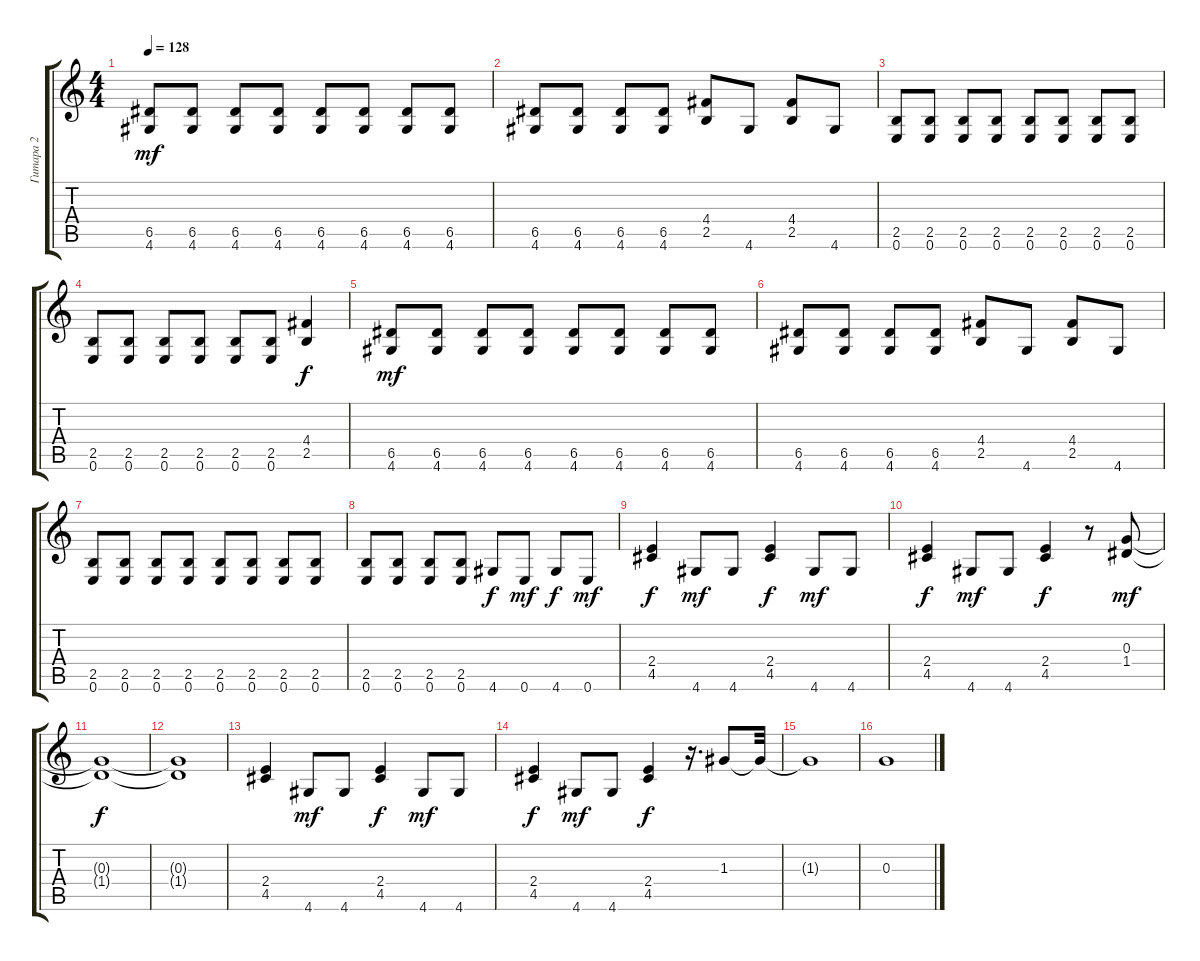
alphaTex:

\track ("Гитара 2" "Гитара 2") {instrument overdrivenguitar}
\staff {score tabs}
\tuning (E4 B3 G3 D3 A2 E2) {hide}
\ts (4 4)
\tempo 128
\clef g2
\ks c
(6.5 4.6).8{dy mf} (6.5 4.6).8 (6.5 4.6).8 (6.5 4.6).8 (6.5 4.6).8 (6.5 4.6).8 (6.5 4.6).8 (6.5 4.6).8 |
(6.5 4.6).8 (6.5 4.6).8 (6.5 4.6).8 (6.5 4.6).8 (4.4 2.5).8 4.6.8 (4.4 2.5).8 4.6.8 |
(2.5 0.6).8 (2.5 0.6).8 (2.5 0.6).8 (2.5 0.6).8 (2.5 0.6).8 (2.5 0.6).8 (2.5 0.6).8 (2.5 0.6).8 |
(2.5 0.6).8 (2.5 0.6).8 (2.5 0.6).8 (2.5 0.6).8 (2.5 0.6).8 (2.5 0.6).8 (4.4 2.5).4{dy f} |
(6.5 4.6).8{dy mf} (6.5 4.6).8 (6.5 4.6).8 (6.5 4.6).8 (6.5 4.6).8 (6.5 4.6).8 (6.5 4.6).8 (6.5 4.6).8 |
(6.5 4.6).8 (6.5 4.6).8 (6.5 4.6).8 (6.5 4.6).8 (4.4 2.5).8 4.6.8 (4.4 2.5).8 4.6.8 |
(2.5 0.6).8 (2.5 0.6).8 (2.5 0.6).8 (2.5 0.6).8 (2.5 0.6).8 (2.5 0.6).8 (2.5 0.6).8 (2.5 0.6).8 |
(2.5 0.6).8 (2.5 0.6).8 (2.5 0.6).8 (2.5 0.6).8 4.6.8{dy f} 0.6.8{dy mf} 4.6.8{dy f} 0.6.8{dy mf} |
(2.4 4.5).4{dy f} 4.6.8{dy mf} 4.6.8 (2.4 4.5).4{dy f} 4.6.8{dy mf} 4.6.8 |
(2.4 4.5).4{dy f} 4.6.8{dy mf} 4.6.8 (2.4 4.5).4{dy f} r.8 (0.3 1.4).8{dy mf} |
(0.3{t} 1.4{t}).1{dy f} |
(0.3{t} 1.4{t}).1 |
(2.4 4.5).4 4.6.8{dy mf} 4.6.8 (2.4 4.5).4{dy f} 4.6.8{dy mf} 4.6.8 |
(2.4 4.5).4{dy f} 4.6.8{dy mf} 4.6.8 (2.4 4.5).4{dy f} r.16{d} 1.3.8 1.3{t}.32 |
1.3{t}.1 |
0.3.1
